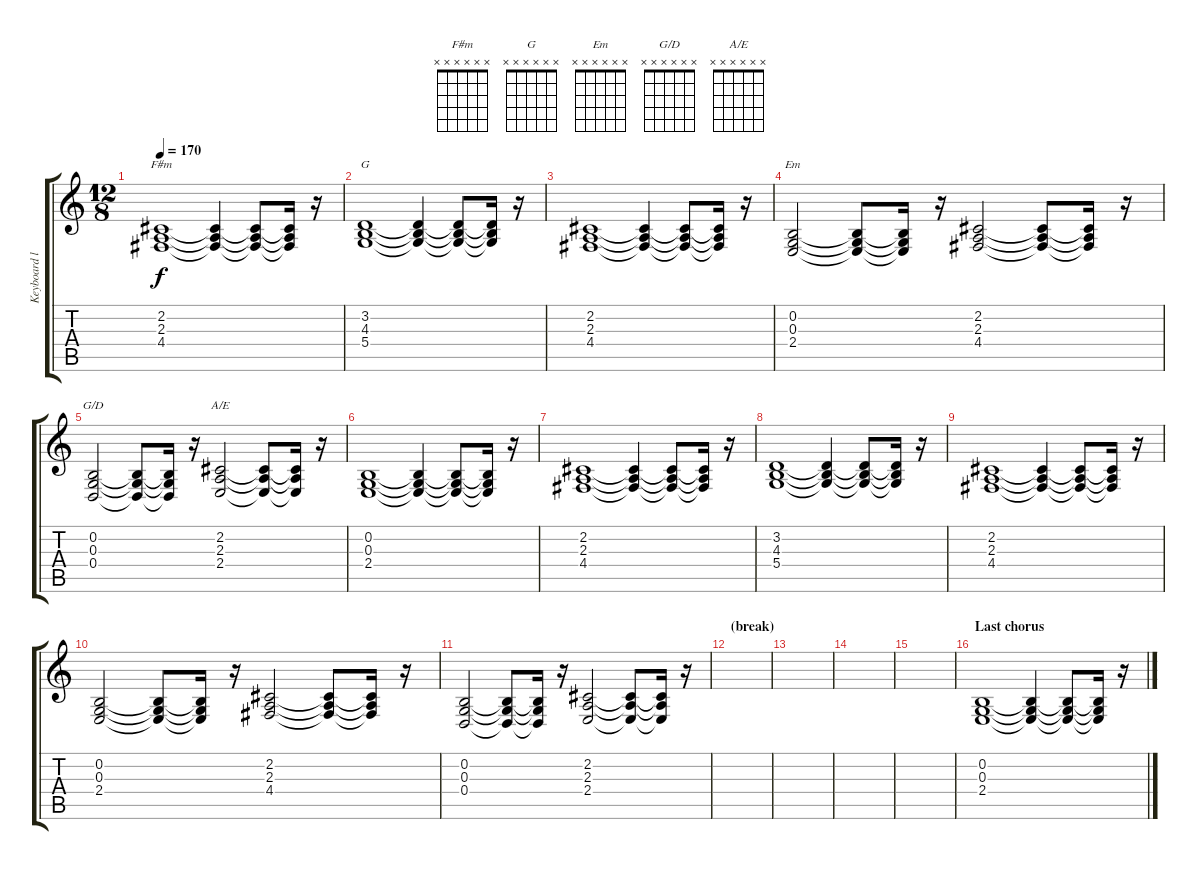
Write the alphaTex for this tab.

\track ("Keyboard lead and chords" "Keyboard l") {instrument lead8bassandlead}
\staff {score tabs}
\tuning (E4 B3 G3 D3 A2 E2) {hide}
\chord ("F#m" x x x x x x)
\chord ("G" x x x x x x)
\chord ("Em" x x x x x x)
\chord ("G/D" x x x x x x)
\chord ("A/E" x x x x x x)
\ts (12 8)
\tempo 170
\clef g2
\ks c
(2.2 2.3 4.4).1{ch "F#m" dy f} (2.2{t} 2.3{t} 4.4{t}).4 (2.2{t} 2.3{t} 4.4{t}).8 (2.2{t} 2.3{t} 4.4{t}).16 r.16 |
(3.2 4.3 5.4).1{ch "G"} (3.2{t} 4.3{t} 5.4{t}).4 (3.2{t} 4.3{t} 5.4{t}).8 (3.2{t} 4.3{t} 5.4{t}).16 r.16 |
(2.2 2.3 4.4).1 (2.2{t} 2.3{t} 4.4{t}).4 (2.2{t} 2.3{t} 4.4{t}).8 (2.2{t} 2.3{t} 4.4{t}).16 r.16 |
(0.2 0.3 2.4).2{ch "Em"} (0.2{t} 0.3{t} 2.4{t}).8 (0.2{t} 0.3{t} 2.4{t}).16 r.16 (2.2 2.3 4.4).2 (2.2{t} 2.3{t} 4.4{t}).8 (2.2{t} 2.3{t} 4.4{t}).16 r.16 |
(0.2 0.3 0.4).2{ch "G/D"} (0.2{t} 0.3{t} 0.4{t}).8 (0.2{t} 0.3{t} 0.4{t}).16 r.16 (2.2 2.3 2.4).2{ch "A/E"} (2.2{t} 2.3{t} 2.4{t}).8 (2.2{t} 2.3{t} 2.4{t}).16 r.16 |
(0.2 0.3 2.4).1 (0.2{t} 0.3{t} 2.4{t}).4 (0.2{t} 0.3{t} 2.4{t}).8 (0.2{t} 0.3{t} 2.4{t}).16 r.16 |
(2.2 2.3 4.4).1 (2.2{t} 2.3{t} 4.4{t}).4 (2.2{t} 2.3{t} 4.4{t}).8 (2.2{t} 2.3{t} 4.4{t}).16 r.16 |
(3.2 4.3 5.4).1 (3.2{t} 4.3{t} 5.4{t}).4 (3.2{t} 4.3{t} 5.4{t}).8 (3.2{t} 4.3{t} 5.4{t}).16 r.16 |
(2.2 2.3 4.4).1 (2.2{t} 2.3{t} 4.4{t}).4 (2.2{t} 2.3{t} 4.4{t}).8 (2.2{t} 2.3{t} 4.4{t}).16 r.16 |
(0.2 0.3 2.4).2 (0.2{t} 0.3{t} 2.4{t}).8 (0.2{t} 0.3{t} 2.4{t}).16 r.16 (2.2 2.3 4.4).2 (2.2{t} 2.3{t} 4.4{t}).8 (2.2{t} 2.3{t} 4.4{t}).16 r.16 |
(0.2 0.3 0.4).2 (0.2{t} 0.3{t} 0.4{t}).8 (0.2{t} 0.3{t} 0.4{t}).16 r.16 (2.2 2.3 2.4).2 (2.2{t} 2.3{t} 2.4{t}).8 (2.2{t} 2.3{t} 2.4{t}).16 r.16 |
\section ("" "(break)")
|
|
|
|
\section ("" "Last chorus")
(0.2 0.3 2.4).1 (0.2{t} 0.3{t} 2.4{t}).4 (0.2{t} 0.3{t} 2.4{t}).8 (0.2{t} 0.3{t} 2.4{t}).16 r.16
